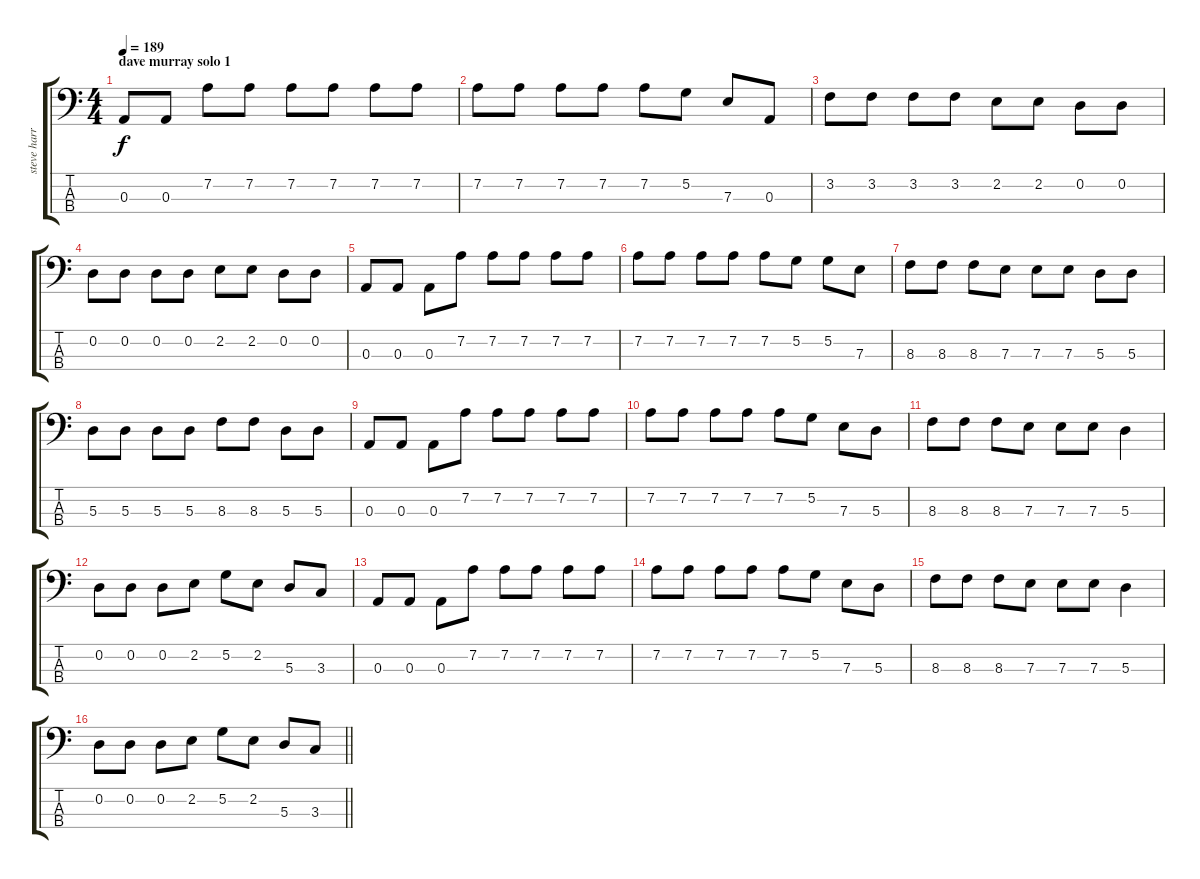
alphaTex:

\track ("steve harris" "steve harr") {instrument electricbassfinger}
\staff {score tabs}
\tuning (G2 D2 A1 E1) {hide}
\ts (4 4)
\section ("" "dave murray solo 1")
\tempo 189
\clef f4
\ks c
0.3.8{dy f} 0.3.8 7.2.8 7.2.8 7.2.8 7.2.8 7.2.8 7.2.8 |
7.2.8 7.2.8 7.2.8 7.2.8 7.2.8 5.2.8 7.3.8 0.3.8 |
3.2.8 3.2.8 3.2.8 3.2.8 2.2.8 2.2.8 0.2.8 0.2.8 |
0.2.8 0.2.8 0.2.8 0.2.8 2.2.8 2.2.8 0.2.8 0.2.8 |
0.3.8 0.3.8 0.3.8 7.2.8 7.2.8 7.2.8 7.2.8 7.2.8 |
7.2.8 7.2.8 7.2.8 7.2.8 7.2.8 5.2.8 5.2.8 7.3.8 |
8.3.8 8.3.8 8.3.8 7.3.8 7.3.8 7.3.8 5.3.8 5.3.8 |
5.3.8 5.3.8 5.3.8 5.3.8 8.3.8 8.3.8 5.3.8 5.3.8 |
0.3.8 0.3.8 0.3.8 7.2.8 7.2.8 7.2.8 7.2.8 7.2.8 |
7.2.8 7.2.8 7.2.8 7.2.8 7.2.8 5.2.8 7.3.8 5.3.8 |
8.3.8 8.3.8 8.3.8 7.3.8 7.3.8 7.3.8 5.3.4 |
0.2.8 0.2.8 0.2.8 2.2.8 5.2.8 2.2.8 5.3.8 3.3.8 |
0.3.8 0.3.8 0.3.8 7.2.8 7.2.8 7.2.8 7.2.8 7.2.8 |
7.2.8 7.2.8 7.2.8 7.2.8 7.2.8 5.2.8 7.3.8 5.3.8 |
8.3.8 8.3.8 8.3.8 7.3.8 7.3.8 7.3.8 5.3.4 |
\barLineRight lightlight
0.2.8 0.2.8 0.2.8 2.2.8 5.2.8 2.2.8 5.3.8 3.3.8
